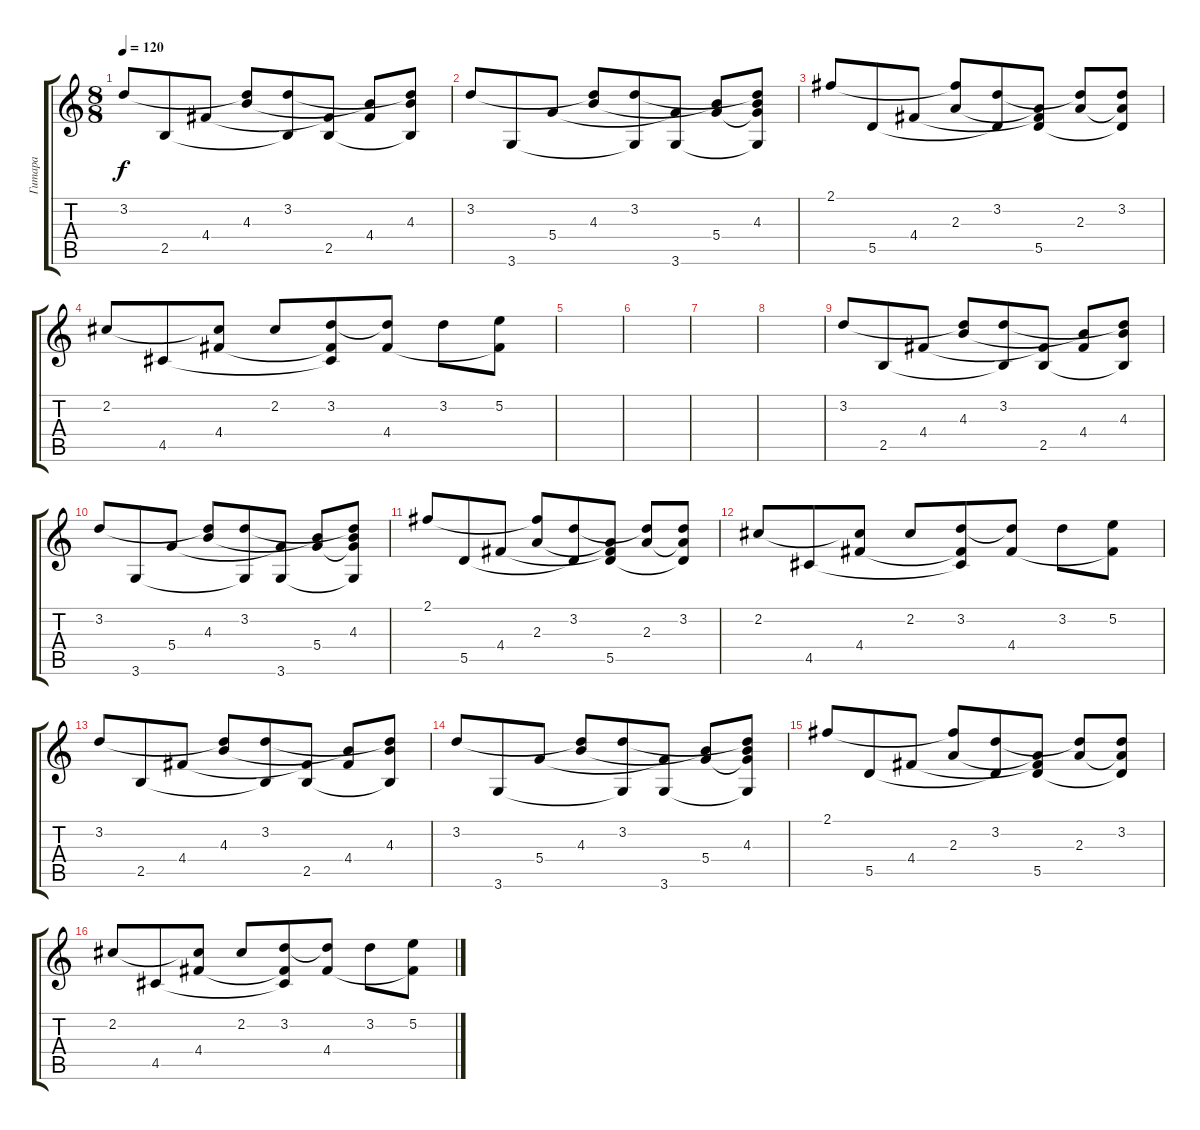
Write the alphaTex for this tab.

\track ("Гитара" "Гитара") {instrument acousticguitarsteel}
\staff {score tabs}
\tuning (E4 B3 G3 D3 A2 E2) {hide}
\ts (8 8)
\tempo 120
\clef g2
\ks c
3.2.8{dy f} 2.5.8 4.4.8 (3.2{t} 4.3).8 (3.2 2.5{t}).8 (4.4{t} 2.5).8 (4.3{t} 4.4).8 (3.2{t} 4.3 2.5{t}).8 |
3.2.8 3.6.8 5.4.8 (3.2{t} 4.3).8 (3.2 3.6{t}).8 (5.4{t} 3.6).8 (4.3{t} 5.4).8 (3.2{t} 4.3 5.4{t} 3.6{t}).8 |
2.1.8 5.5.8 4.4.8 (2.1{t} 2.3).8 (3.2 5.5{t}).8 (2.3{t} 4.4{t} 5.5).8 (3.2{t} 2.3).8 (3.2 2.3{t} 5.5{t}).8 |
2.2.8 4.5.8 (2.2{t} 4.4).8 2.2.8 (3.2 4.4{t} 4.5{t}).8 (3.2{t} 4.4).8 3.2.8 (5.2 4.4{t}).8 |
|
|
|
|
3.2.8 2.5.8 4.4.8 (3.2{t} 4.3).8 (3.2 2.5{t}).8 (4.4{t} 2.5).8 (4.3{t} 4.4).8 (3.2{t} 4.3 2.5{t}).8 |
3.2.8 3.6.8 5.4.8 (3.2{t} 4.3).8 (3.2 3.6{t}).8 (5.4{t} 3.6).8 (4.3{t} 5.4).8 (3.2{t} 4.3 5.4{t} 3.6{t}).8 |
2.1.8 5.5.8 4.4.8 (2.1{t} 2.3).8 (3.2 5.5{t}).8 (2.3{t} 4.4{t} 5.5).8 (3.2{t} 2.3).8 (3.2 2.3{t} 5.5{t}).8 |
2.2.8 4.5.8 (2.2{t} 4.4).8 2.2.8 (3.2 4.4{t} 4.5{t}).8 (3.2{t} 4.4).8 3.2.8 (5.2 4.4{t}).8 |
3.2.8 2.5.8 4.4.8 (3.2{t} 4.3).8 (3.2 2.5{t}).8 (4.4{t} 2.5).8 (4.3{t} 4.4).8 (3.2{t} 4.3 2.5{t}).8 |
3.2.8 3.6.8 5.4.8 (3.2{t} 4.3).8 (3.2 3.6{t}).8 (5.4{t} 3.6).8 (4.3{t} 5.4).8 (3.2{t} 4.3 5.4{t} 3.6{t}).8 |
2.1.8 5.5.8 4.4.8 (2.1{t} 2.3).8 (3.2 5.5{t}).8 (2.3{t} 4.4{t} 5.5).8 (3.2{t} 2.3).8 (3.2 2.3{t} 5.5{t}).8 |
2.2.8 4.5.8 (2.2{t} 4.4).8 2.2.8 (3.2 4.4{t} 4.5{t}).8 (3.2{t} 4.4).8 3.2.8 (5.2 4.4{t}).8
